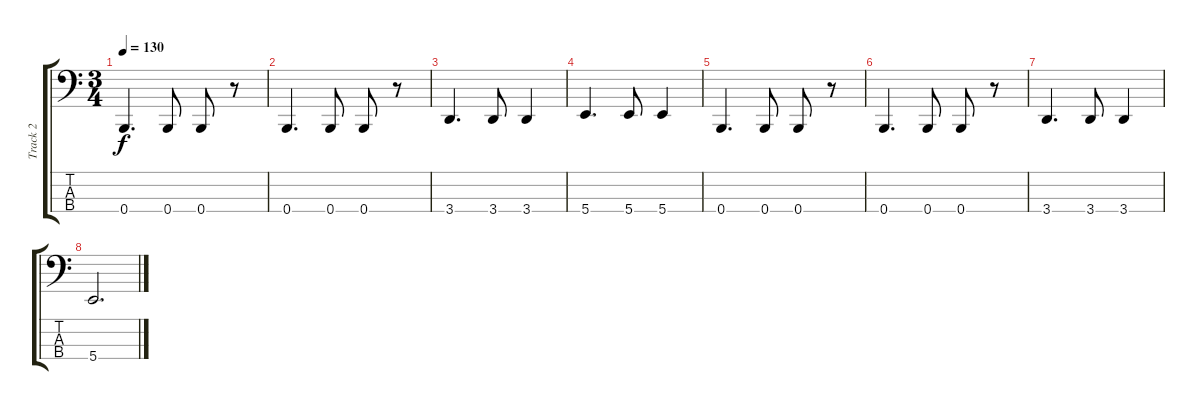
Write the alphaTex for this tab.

\track ("Track 2" "Track 2") {instrument electricbassfinger}
\staff {score tabs}
\tuning (E2 B1 Gb1 B0) {hide}
\ts (3 4)
\tempo 130
\clef f4
\ks c
0.4.4{d dy f} 0.4.8 0.4.8 r.8 |
0.4.4{d} 0.4.8 0.4.8 r.8 |
3.4.4{d} 3.4.8 3.4.4 |
5.4.4{d} 5.4.8 5.4.4 |
0.4.4{d} 0.4.8 0.4.8 r.8 |
0.4.4{d} 0.4.8 0.4.8 r.8 |
3.4.4{d} 3.4.8 3.4.4 |
5.4.2{d}
